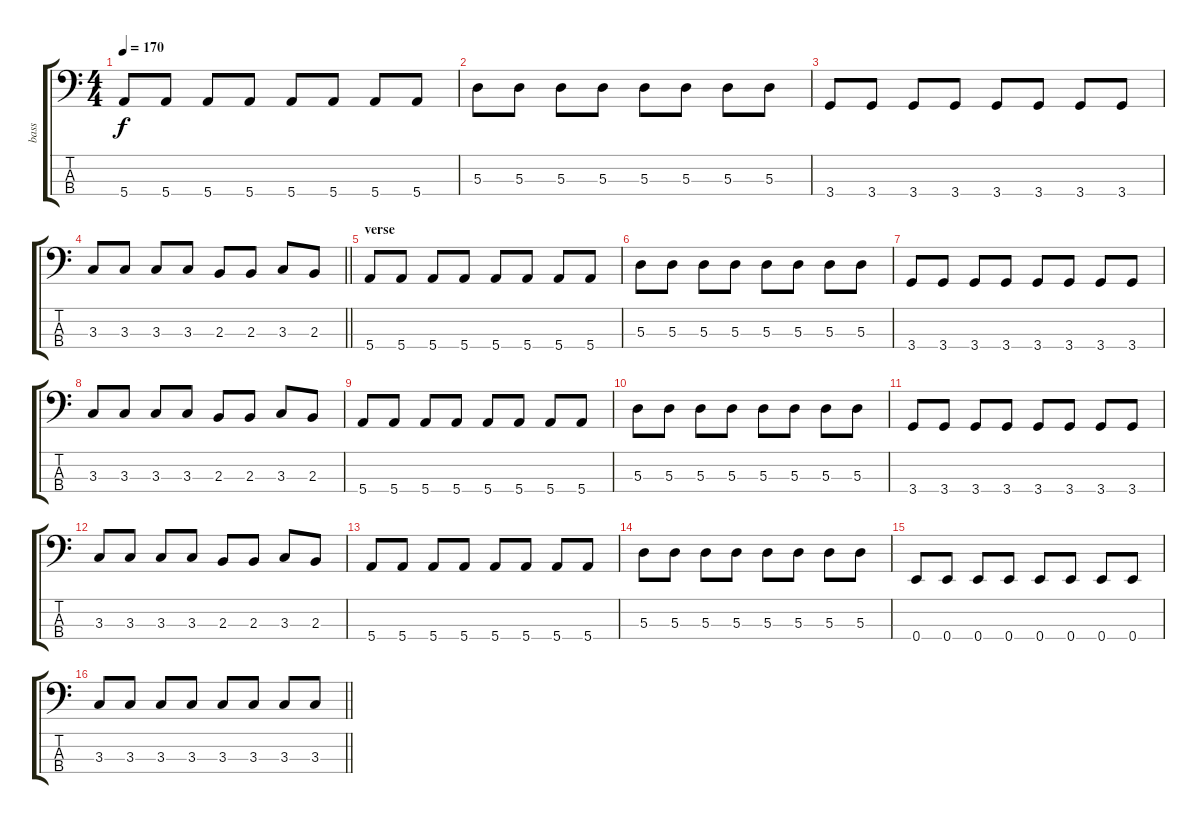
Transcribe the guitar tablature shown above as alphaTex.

\track ("bass" "bass") {instrument electricbassfinger}
\staff {score tabs}
\tuning (G2 D2 A1 E1) {hide}
\ts (4 4)
\tempo 170
\clef f4
\ks c
5.4.8{dy f} 5.4.8 5.4.8 5.4.8 5.4.8 5.4.8 5.4.8 5.4.8 |
5.3.8 5.3.8 5.3.8 5.3.8 5.3.8 5.3.8 5.3.8 5.3.8 |
3.4.8 3.4.8 3.4.8 3.4.8 3.4.8 3.4.8 3.4.8 3.4.8 |
\barLineRight lightlight
3.3.8 3.3.8 3.3.8 3.3.8 2.3.8 2.3.8 3.3.8 2.3.8 |
\section ("" "verse")
5.4.8 5.4.8 5.4.8 5.4.8 5.4.8 5.4.8 5.4.8 5.4.8 |
5.3.8 5.3.8 5.3.8 5.3.8 5.3.8 5.3.8 5.3.8 5.3.8 |
3.4.8 3.4.8 3.4.8 3.4.8 3.4.8 3.4.8 3.4.8 3.4.8 |
3.3.8 3.3.8 3.3.8 3.3.8 2.3.8 2.3.8 3.3.8 2.3.8 |
5.4.8 5.4.8 5.4.8 5.4.8 5.4.8 5.4.8 5.4.8 5.4.8 |
5.3.8 5.3.8 5.3.8 5.3.8 5.3.8 5.3.8 5.3.8 5.3.8 |
3.4.8 3.4.8 3.4.8 3.4.8 3.4.8 3.4.8 3.4.8 3.4.8 |
3.3.8 3.3.8 3.3.8 3.3.8 2.3.8 2.3.8 3.3.8 2.3.8 |
5.4.8 5.4.8 5.4.8 5.4.8 5.4.8 5.4.8 5.4.8 5.4.8 |
5.3.8 5.3.8 5.3.8 5.3.8 5.3.8 5.3.8 5.3.8 5.3.8 |
0.4.8 0.4.8 0.4.8 0.4.8 0.4.8 0.4.8 0.4.8 0.4.8 |
\barLineRight lightlight
3.3.8 3.3.8 3.3.8 3.3.8 3.3.8 3.3.8 3.3.8 3.3.8
